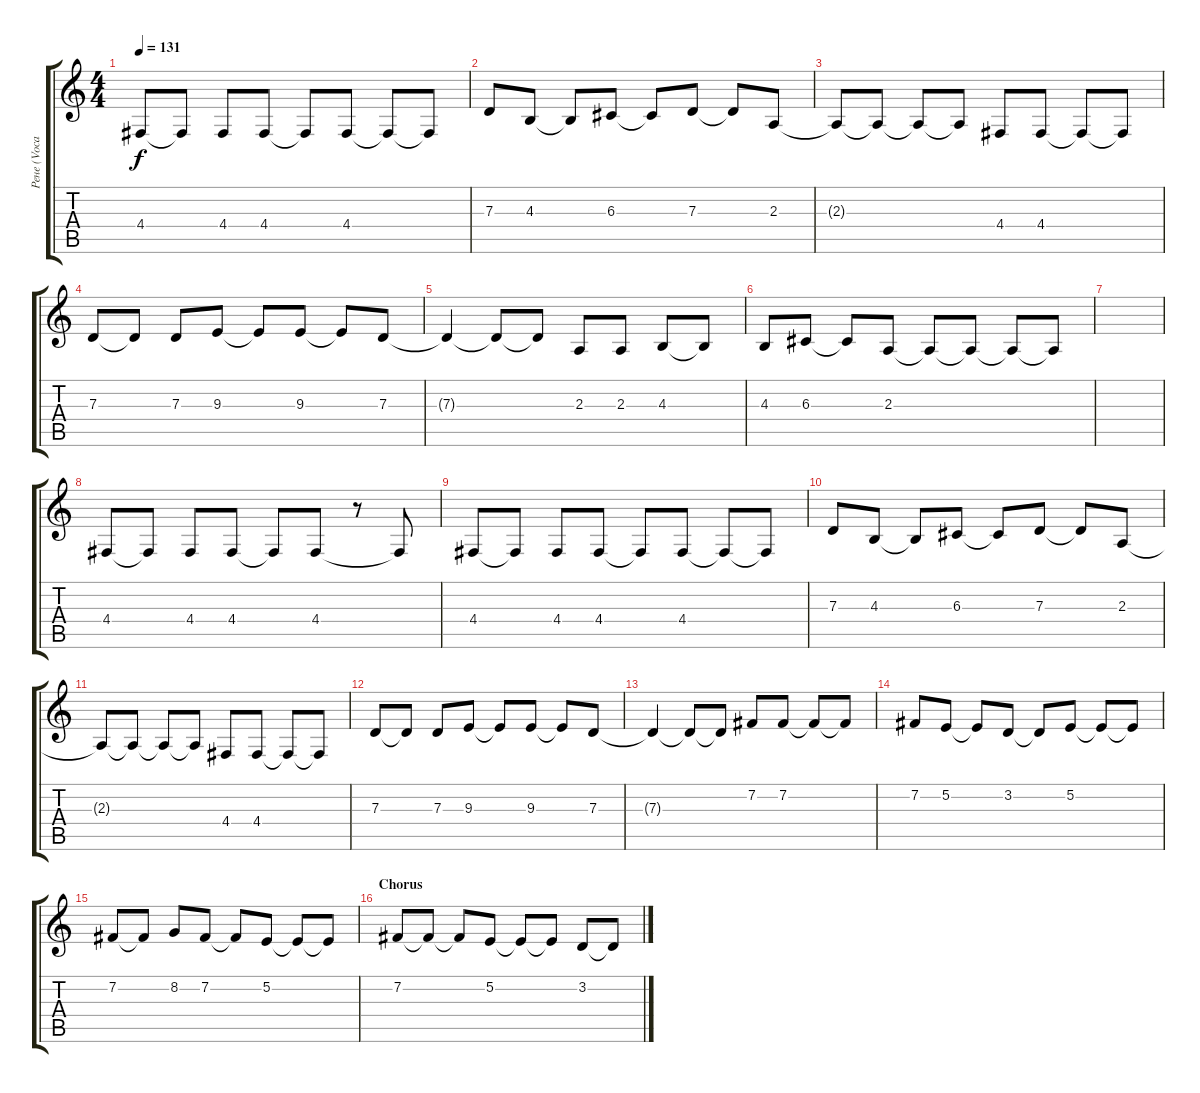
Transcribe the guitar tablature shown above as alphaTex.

\track ("Рене (Vocal)" "Рене (Voca") {instrument lead6voice}
\staff {score tabs}
\tuning (E4 B3 G3 D3 A2 E2) {hide}
\ts (4 4)
\tempo 131
\clef g2
\ks c
4.4.8{dy f} 4.4{t}.8 4.4.8 4.4.8 4.4{t}.8 4.4.8 4.4{t}.8 4.4{t}.8 |
7.3.8 4.3.8 4.3{t}.8 6.3.8 6.3{t}.8 7.3.8 7.3{t}.8 2.3.8 |
2.3{t}.8 2.3{t}.8 2.3{t}.8 2.3{t}.8 4.4.8 4.4.8 4.4{t}.8 4.4{t}.8 |
7.3.8 7.3{t}.8 7.3.8 9.3.8 9.3{t}.8 9.3.8 9.3{t}.8 7.3.8 |
7.3{t}.4 7.3{t}.8 7.3{t}.8 2.3.8 2.3.8 4.3.8 4.3{t}.8 |
4.3.8 6.3.8 6.3{t}.8 2.3.8 2.3{t}.8 2.3{t}.8 2.3{t}.8 2.3{t}.8 |
|
4.4.8 4.4{t}.8 4.4.8 4.4.8 4.4{t}.8 4.4.8 r.8 4.4{t}.8 |
4.4.8 4.4{t}.8 4.4.8 4.4.8 4.4{t}.8 4.4.8 4.4{t}.8 4.4{t}.8 |
7.3.8 4.3.8 4.3{t}.8 6.3.8 6.3{t}.8 7.3.8 7.3{t}.8 2.3.8 |
2.3{t}.8 2.3{t}.8 2.3{t}.8 2.3{t}.8 4.4.8 4.4.8 4.4{t}.8 4.4{t}.8 |
7.3.8 7.3{t}.8 7.3.8 9.3.8 9.3{t}.8 9.3.8 9.3{t}.8 7.3.8 |
7.3{t}.4 7.3{t}.8 7.3{t}.8 7.2.8 7.2.8 7.2{t}.8 7.2{t}.8 |
7.2.8 5.2.8 5.2{t}.8 3.2.8 3.2{t}.8 5.2.8 5.2{t}.8 5.2{t}.8 |
7.2.8 7.2{t}.8 8.2.8 7.2.8 7.2{t}.8 5.2.8 5.2{t}.8 5.2{t}.8 |
\section ("" "Chorus")
7.2.8 7.2{t}.8 7.2{t}.8 5.2.8 5.2{t}.8 5.2{t}.8 3.2.8 3.2{t}.8
